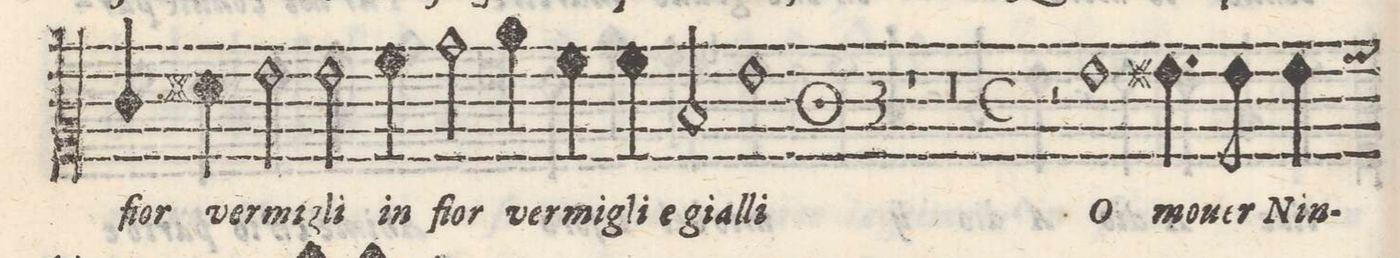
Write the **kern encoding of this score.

**kern	**text
*I"ALTO	*
*clefC2	*
*k[]	*
*met(C)	*
*M4/4	*
4e/	fior
4f#X\	ver-
=26-	=26-
2g\	-mi-
2g\	gli-
=27-	=27-
4a\	in
2b\	fior
4cc\	ver-
=28-	=28-
4a\	-mi-
4a\	gli e
2d/	gial-
=29-	=29-
1a	-li
=30-	=30-
*M3/2	*
*met(O3) 	*
1.r	.
=31-	=31-
1.r	.
=32-	=32-
1.r	.
=33-	=33-
*M4/4	*
*met(C)	*
2r	.
1g\	O
=34-	=34-
4.g#X\	mo-
8g#\	-ver
=35-	=35-
4g#y\	Nin-
*-	*-
